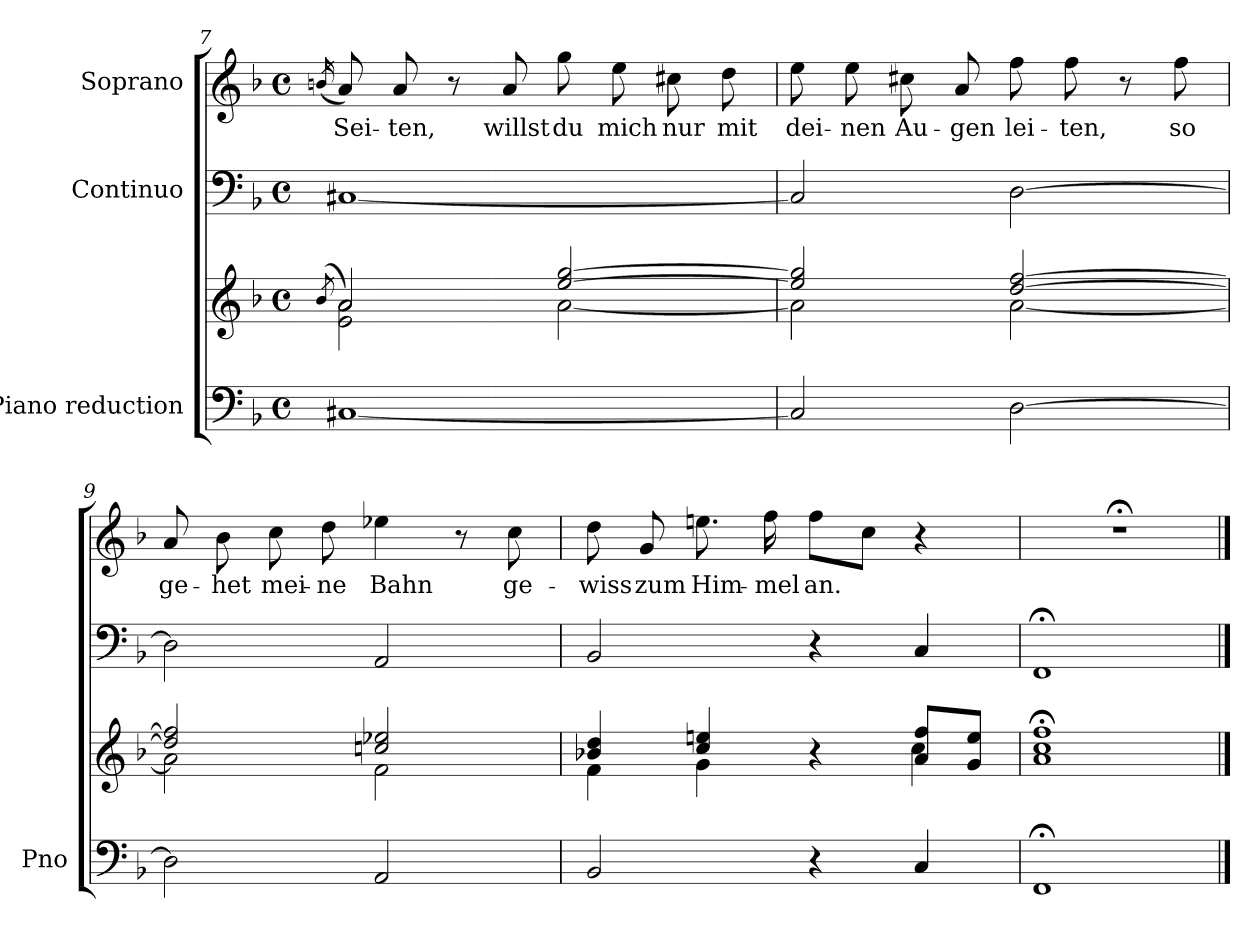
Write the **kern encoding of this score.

**kern	**kern	**kern	**kern	**text
*part3	*part3	*part2	*part1	*part1
*staff4	*staff3	*staff2	*staff1	*staff1
*I"Piano reduction	*	*I"Continuo	*I"Soprano	*
*I'Pno	*	*	*	*
*clefF4	*clefG2	*clefF4	*clefG2	*
*k[b-]	*k[b-]	*k[b-]	*k[b-]	*
*M4/4	*M4/4	*M4/4	*M4/4	*
*met(c)	*met(c)	*met(c)	*met(c)	*
=7	=7	=7	=7	=7
.	(8qb-/	.	(16qbn/	.
*	*^	*	*	*
!	!	!	!	!	!LO:LY:b
[1C#X	2a/)	2e\ 2a\	[1C#X	8a/)	Sei-
!	!	!	!	!	!LO:LY:b
.	.	.	.	8a/	ten,
.	.	.	.	8r	.
!	!	!	!	!	!LO:LY:b
.	.	.	.	8a/	willst
!	!	!	!	!	!LO:LY:b
.	[2ee/ [2gg/	[2a\	.	8gg\	du
!	!	!	!	!	!LO:LY:b
.	.	.	.	8ee\	mich
!	!	!	!	!	!LO:LY:b
.	.	.	.	8cc#X\	nur
!	!	!	!	!	!LO:LY:b
.	.	.	.	8dd\	mit
=8	=8	=8	=8	=8	=8
!	!	!	!	!	!LO:LY:b
2C#/]	2ee/] 2gg/]	2a\]	2C#/]	8ee\	dei-
!	!	!	!	!	!LO:LY:b
.	.	.	.	8ee\	-nen
!	!	!	!	!	!LO:LY:b
.	.	.	.	8cc#X\	Au-
!	!	!	!	!	!LO:LY:b
.	.	.	.	8a/	-gen
!	!	!	!	!	!LO:LY:b
[2D\	[2dd/ [2ff/	[2a\	[2D\	8ff\	lei-
!	!	!	!	!	!LO:LY:b
.	.	.	.	8ff\	-ten,
.	.	.	.	8r	.
!	!	!	!	!	!LO:LY:b
.	.	.	.	8ff\	so
=9	=9	=9	=9	=9	=9
!	!	!	!	!	!LO:LY:b
2D\]	2dd/] 2ff/]	2a\]	2D\]	8a/	ge-
!	!	!	!	!	!LO:LY:b
.	.	.	.	8b-\	-het
!	!	!	!	!	!LO:LY:b
.	.	.	.	8cc\	mei-
!	!	!	!	!	!LO:LY:b
.	.	.	.	8dd\	ne
!	!	!	!	!	!LO:LY:b
2AA/	2ccn/ 2ee-X/	2f\	2AA/	4ee-X\	Bahn
.	.	.	.	8r	.
!	!	!	!	!	!LO:LY:b
.	.	.	.	8cc\	ge-
!!LO:LB:g=z
=10	=10	=10	=10	=10	=10
!	!	!	!	!	!LO:LY:b
2BB-/	4b-X/ 4dd/	4f\	2BB-/	8dd\	wiss
!	!	!	!	!	!LO:LY:b
.	.	.	.	8g/	zum
!	!	!	!	!	!LO:LY:b
.	4cc/ 4een/	4g\	.	8.een\	Him-
!	!	!	!	!	!LO:LY:b
.	.	.	.	16ff\	mel
!	!	!	!	!	!LO:LY:b
4r	4r	4ryy	4r	8ff\L	an.
.	.	.	.	8cc\J	.
4C/	8a/ 8ff/L	4cc\	4C/	4r	.
.	8g/ 8ee/J	.	.	.	.
*	*v	*v	*	*	*
=11	=11	=11	=11	=11
1FF;<	1a;< 1cc;< 1ff;<	1FF;<	1r;<	.
==	==	==	==	==
*-	*-	*-	*-	*-
